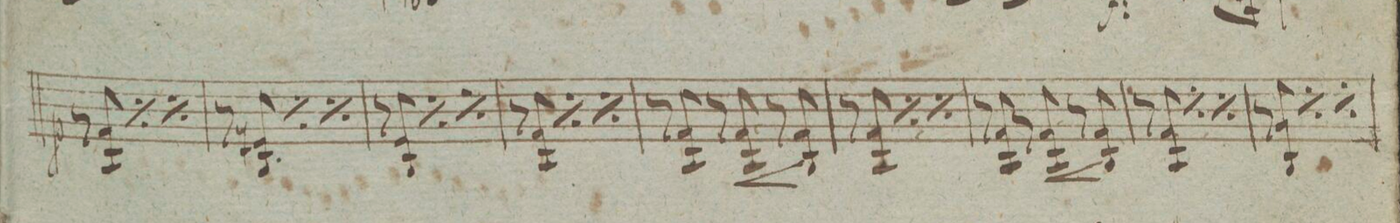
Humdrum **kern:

**kern	**dynam
*I"Violino Imo	*
*clefG2	*
*k[b-e-a-d-]	*
*met(c|)	*
*M3/4	*
8r	p
8f/ 8A-/	.
*rep	*
8r	.
8f/ 8A-/	.
*Xrep	*
*rep	*
8r	.
8f/ 8A-/	.
*Xrep	*
=86	=86
8r	.
8en/ 8B-/	.
*rep	*
8r	.
8e/ 8B-/	.
*Xrep	*
*rep	*
8r	.
8e/ 8B-/	.
*Xrep	*
=87	=87
8r	.
8e-/ 8B-/	.
*rep	*
8r	.
8e-/ 8B-/	.
*Xrep	*
*rep	*
8r	.
8e-/ 8B-/	.
*Xrep	*
=88	=88
8r	.
8f/ 8A-/	.
*rep	*
8r	.
8f/ 8A-/	.
*Xrep	*
*rep	*
8r	.
8f/ 8A-/	.
*Xrep	*
=89	=89
8r	.
8f/ 8A-/	.
8r	.
8f/ 8A-/	<
8r	.
8f/ 8B-/	[[
=90	=90
8r	.
8f/ 8A-/	.
*rep	*
8r	.
8f/ 8A-/	.
*Xrep	*
*rep	*
8r	.
8f/ 8A-/	.
*Xrep	*
=91	=91
8r	.
8f/ 8A-/	.
8r	.
8f/ 8A-/	<
8r	.
8f/ 8B-/	[[
=92	=92
8r	.
8f/ 8A-/	.
*rep	*
8r	.
8f/ 8A-/	.
*Xrep	*
*rep	*
8r	.
8f/ 8A-/	.
*Xrep	*
=93	=93
8r	.
8g/ 8B-/	.
*rep	*
8r	.
8g/ 8B-/	.
*Xrep	*
*rep	*
8r	.
8g/ 8B-/	.
*Xrep	*
=94	=94
*-	*-
